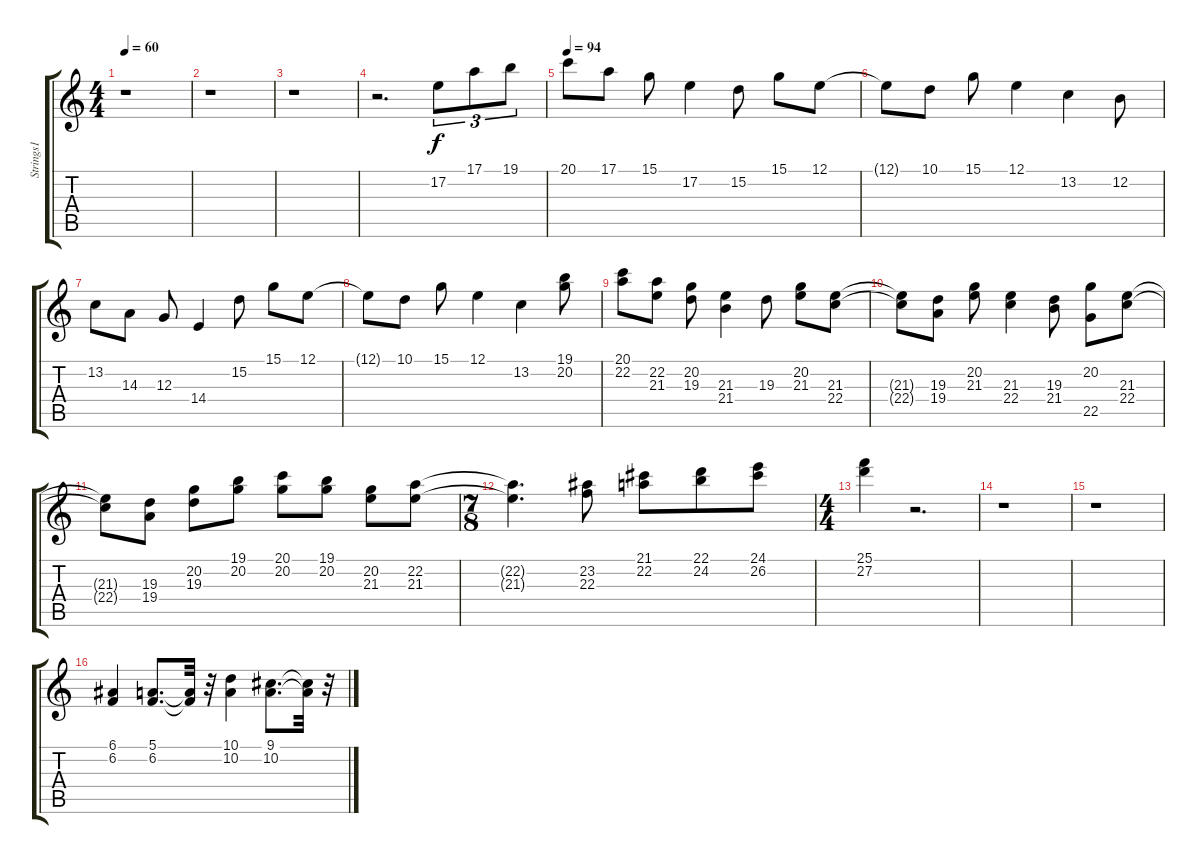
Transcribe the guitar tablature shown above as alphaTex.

\track ("Strings1" "Strings1") {instrument stringensemble1}
\staff {score tabs}
\tuning (E4 B3 G3 D3 A2 E2) {hide}
\ts (4 4)
\tempo 60
\clef g2
\ks c
r.1{dy f instrument stringensemble1} |
r.1 |
r.1 |
r.2{d} 17.2.8{tu (3 2)} 17.1.8{tu (3 2)} 19.1.8{tu (3 2)} |
\tempo 94
20.1.8 17.1.8 15.1.8 17.2.4 15.2.8 15.1.8 12.1.8 |
12.1{t}.8 10.1.8 15.1.8 12.1.4 13.2.4 12.2.8 |
13.2.8 14.3.8 12.3.8 14.4.4 15.2.8 15.1.8 12.1.8 |
12.1{t}.8 10.1.8 15.1.8 12.1.4 13.2.4 (19.1 20.2).8 |
(20.1 22.2).8 (22.2 21.3).8 (20.2 19.3).8 (21.3 21.4).4 19.3.8 (20.2 21.3).8 (21.3 22.4).8 |
(21.3{t} 22.4{t}).8 (19.3 19.4).8 (20.2 21.3).8 (21.3 22.4).4 (19.3 21.4).8 (20.2 22.5).8 (21.3 22.4).8 |
(21.3{t} 22.4{t}).8 (19.3 19.4).8 (20.2 19.3).8 (19.1 20.2).8 (20.1 20.2).8 (19.1 20.2).8 (20.2 21.3).8 (22.2 21.3).8 |
\ts (7 8)
(22.2{t} 21.3{t}).4{d} (23.2 22.3).8 (21.1 22.2).8 (22.1 24.2).8 (24.1 26.2).8 |
\ts (4 4)
(25.1 27.2).4 r.2{d} |
r.1 |
r.1 |
(6.1 6.2).4 (5.1 6.2).8{d} (5.1{t} 6.2{t}).32 r.32 (10.1 10.2).4 (9.1 10.2).8{d} (9.1{t} 10.2{t}).32 r.32
